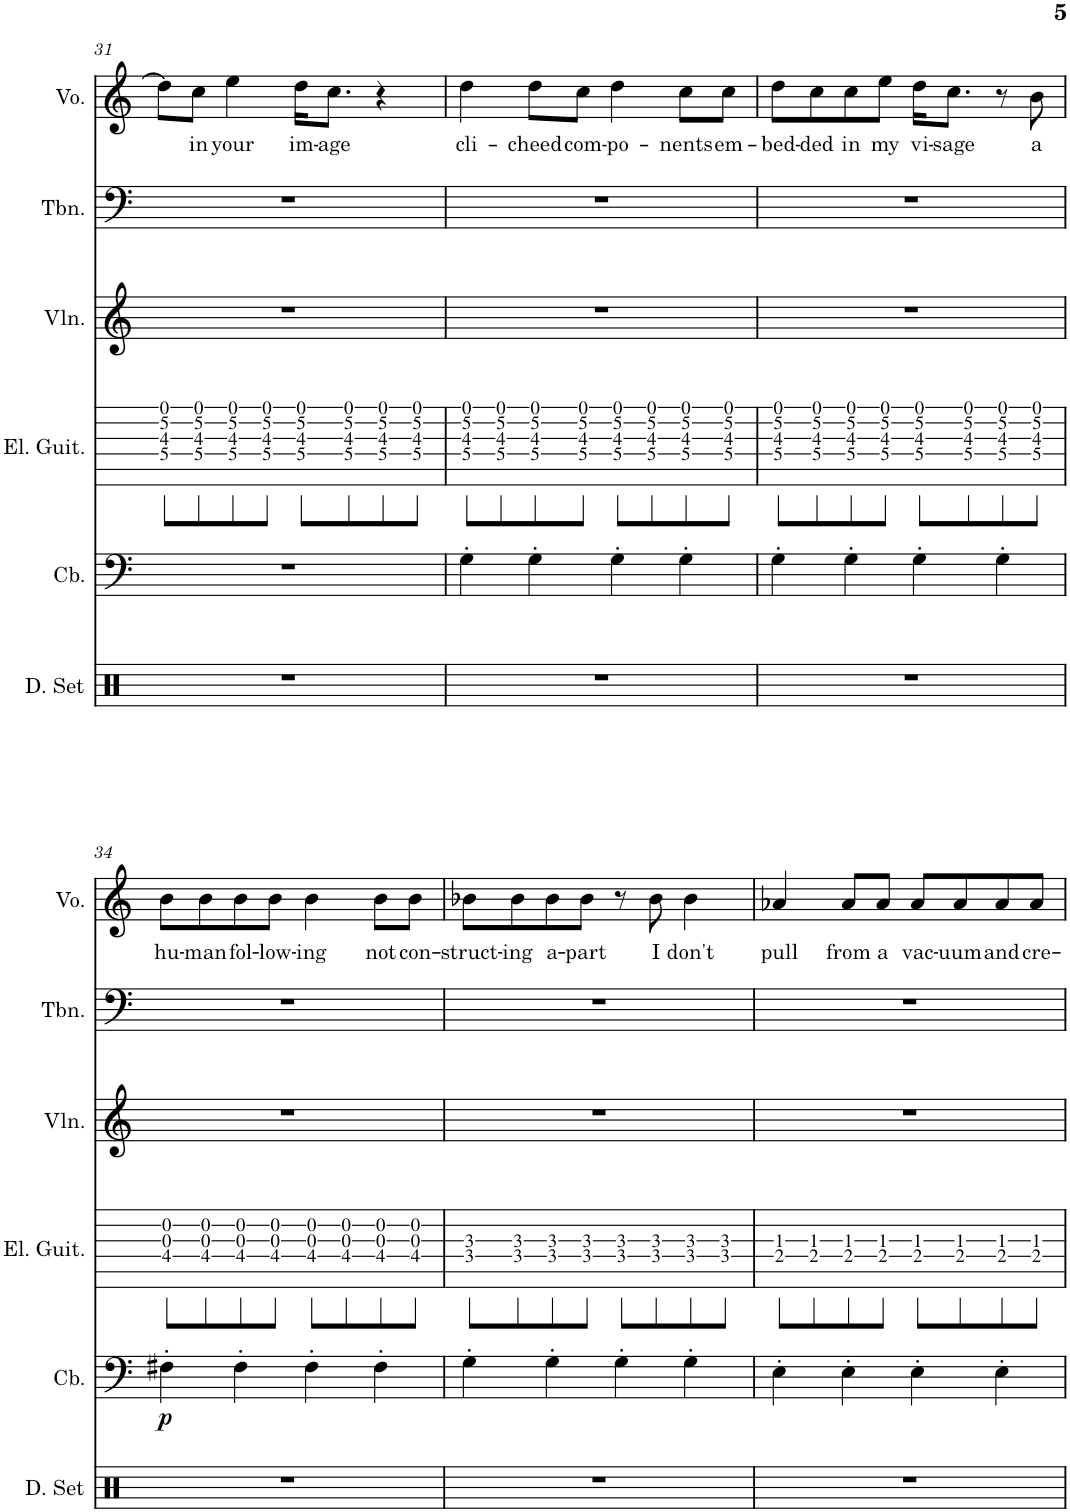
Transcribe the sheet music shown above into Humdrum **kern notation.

**kern	**kern	**dynam	**kern	**kern	**kern	**kern	**text
*part6	*part5	*part5	*part4	*part3	*part2	*part1	*part1
*staff6	*staff5	*staff5	*staff4	*staff3	*staff2	*staff1	*staff1
*I"Drumset	*I"Contrabass	*	*I"Electric Guitar	*I"Violin	*I"Trombone	*I"Voice	*
*I'D. Set	*I'Cb.	*	*I'El. Guit.	*I'Vln.	*I'Tbn.	*I'Vo.	*
!!LO:PB:g=z
*clefX	*clefF4	*	*	*clefG2	*clefF4	*clefG2	*
*	*Trd7c12	*	*	*	*	*	*
*k[]	*k[]	*	*k[]	*k[]	*k[]	*k[]	*
*M4/4	*M4/4	*	*M4/4	*M4/4	*M4/4	*M4/4	*
=31	=31	=31	=31	=31	=31	=31	=31
1r	1r	.	8G\ 8B\ 8e\ 8e\L	1r	1r	8dd\L]	.
!	!	!	!	!	!	!	!LO:LY:b
.	.	.	8G\ 8B\ 8e\ 8e\	.	.	8cc\J	in
!	!	!	!	!	!	!	!LO:LY:b
.	.	.	8G\ 8B\ 8e\ 8e\	.	.	4ee\	your
.	.	.	8G\ 8B\ 8e\ 8e\J	.	.	.	.
!	!	!	!	!	!	!	!LO:LY:b
.	.	.	8G\ 8B\ 8e\ 8e\L	.	.	16dd\KL	im-
!	!	!	!	!	!	!	!LO:LY:b
.	.	.	.	.	.	8.cc\J	-age
.	.	.	8G\ 8B\ 8e\ 8e\	.	.	.	.
.	.	.	8G\ 8B\ 8e\ 8e\	.	.	4r	.
.	.	.	8G\ 8B\ 8e\ 8e\J	.	.	.	.
=32	=32	=32	=32	=32	=32	=32	=32
!	!	!	!	!	!	!	!LO:LY:b
1r	4G'\	.	8G\ 8B\ 8e\ 8e\L	1r	1r	4dd\	cli-
.	.	.	8G\ 8B\ 8e\ 8e\	.	.	.	.
!	!	!	!	!	!	!	!LO:LY:b
.	4G'\	.	8G\ 8B\ 8e\ 8e\	.	.	8dd\L	-cheed
!	!	!	!	!	!	!	!LO:LY:b
.	.	.	8G\ 8B\ 8e\ 8e\J	.	.	8cc\J	com-
!	!	!	!	!	!	!	!LO:LY:b
.	4G'\	.	8G\ 8B\ 8e\ 8e\L	.	.	4dd\	-po-
.	.	.	8G\ 8B\ 8e\ 8e\	.	.	.	.
!	!	!	!	!	!	!	!LO:LY:b
.	4G'\	.	8G\ 8B\ 8e\ 8e\	.	.	8cc\L	-nents
!	!	!	!	!	!	!	!LO:LY:b
.	.	.	8G\ 8B\ 8e\ 8e\J	.	.	8cc\J	em-
=33	=33	=33	=33	=33	=33	=33	=33
!	!	!	!	!	!	!	!LO:LY:b
1r	4G'\	.	8G\ 8B\ 8e\ 8e\L	1r	1r	8dd\L	-bed-
!	!	!	!	!	!	!	!LO:LY:b
.	.	.	8G\ 8B\ 8e\ 8e\	.	.	8cc\	-ded
!	!	!	!	!	!	!	!LO:LY:b
.	4G'\	.	8G\ 8B\ 8e\ 8e\	.	.	8cc\	in
!	!	!	!	!	!	!	!LO:LY:b
.	.	.	8G\ 8B\ 8e\ 8e\J	.	.	8ee\J	my
!	!	!	!	!	!	!	!LO:LY:b
.	4G'\	.	8G\ 8B\ 8e\ 8e\L	.	.	16dd\KL	vi-
!	!	!	!	!	!	!	!LO:LY:b
.	.	.	.	.	.	8.cc\J	-sage
.	.	.	8G\ 8B\ 8e\ 8e\	.	.	.	.
.	4G'\	.	8G\ 8B\ 8e\ 8e\	.	.	8r	.
!	!	!	!	!	!	!	!LO:LY:b
.	.	.	8G\ 8B\ 8e\ 8e\J	.	.	8b\	a
!!LO:LB:g=z
=34	=34	=34	=34	=34	=34	=34	=34
!	!	!LO:DY:b	!	!	!	!	!LO:LY:b
1r	4F#X'\	p	8F#\ 8G\ 8B\L	1r	1r	8b\L	hu-
!	!	!	!	!	!	!	!LO:LY:b
.	.	.	8F#\ 8G\ 8B\	.	.	8b\	-man
!	!	!	!	!	!	!	!LO:LY:b
.	4F#'\	.	8F#\ 8G\ 8B\	.	.	8b\	fol-
!	!	!	!	!	!	!	!LO:LY:b
.	.	.	8F#\ 8G\ 8B\J	.	.	8b\J	-low-
!	!	!	!	!	!	!	!LO:LY:b
.	4F#'\	.	8F#\ 8G\ 8B\L	.	.	4b\	-ing
.	.	.	8F#\ 8G\ 8B\	.	.	.	.
!	!	!	!	!	!	!	!LO:LY:b
.	4F#'\	.	8F#\ 8G\ 8B\	.	.	8b\L	not
!	!	!	!	!	!	!	!LO:LY:b
.	.	.	8F#\ 8G\ 8B\J	.	.	8b\J	con-
=35	=35	=35	=35	=35	=35	=35	=35
!	!	!	!	!	!	!	!LO:LY:b
1r	4G'\	.	8F\ 8B-\L	1r	1r	8b-X\L	-struct-
!	!	!	!	!	!	!	!LO:LY:b
.	.	.	8F\ 8B-\	.	.	8b-\	-ing
!	!	!	!	!	!	!	!LO:LY:b
.	4G'\	.	8F\ 8B-\	.	.	8b-\	a-
!	!	!	!	!	!	!	!LO:LY:b
.	.	.	8F\ 8B-\J	.	.	8b-\J	-part
.	4G'\	.	8F\ 8B-\L	.	.	8r	.
!	!	!	!	!	!	!	!LO:LY:b
.	.	.	8F\ 8B-\	.	.	8b-\	I
!	!	!	!	!	!	!	!LO:LY:b
.	4G'\	.	8F\ 8B-\	.	.	4b-\	don't
.	.	.	8F\ 8B-\J	.	.	.	.
=36	=36	=36	=36	=36	=36	=36	=36
!	!	!	!	!	!	!	!LO:LY:b
1r	4E'\	.	8E\ 8G#\L	1r	1r	4a-X/	pull
.	.	.	8E\ 8G#\	.	.	.	.
!	!	!	!	!	!	!	!LO:LY:b
.	4E'\	.	8E\ 8G#\	.	.	8a-/L	from
!	!	!	!	!	!	!	!LO:LY:b
.	.	.	8E\ 8G#\J	.	.	8a-/J	a
!	!	!	!	!	!	!	!LO:LY:b
.	4E'\	.	8E\ 8G#\L	.	.	8a-/L	vac-
!	!	!	!	!	!	!	!LO:LY:b
.	.	.	8E\ 8G#\	.	.	8a-/	-uum
!	!	!	!	!	!	!	!LO:LY:b
.	4E'\	.	8E\ 8G#\	.	.	8a-/	and
!	!	!	!	!	!	!	!LO:LY:b
.	.	.	8E\ 8G#\J	.	.	8a-/J	cre-
=	=	=	=	=	=	=	=
*-	*-	*-	*-	*-	*-	*-	*-
